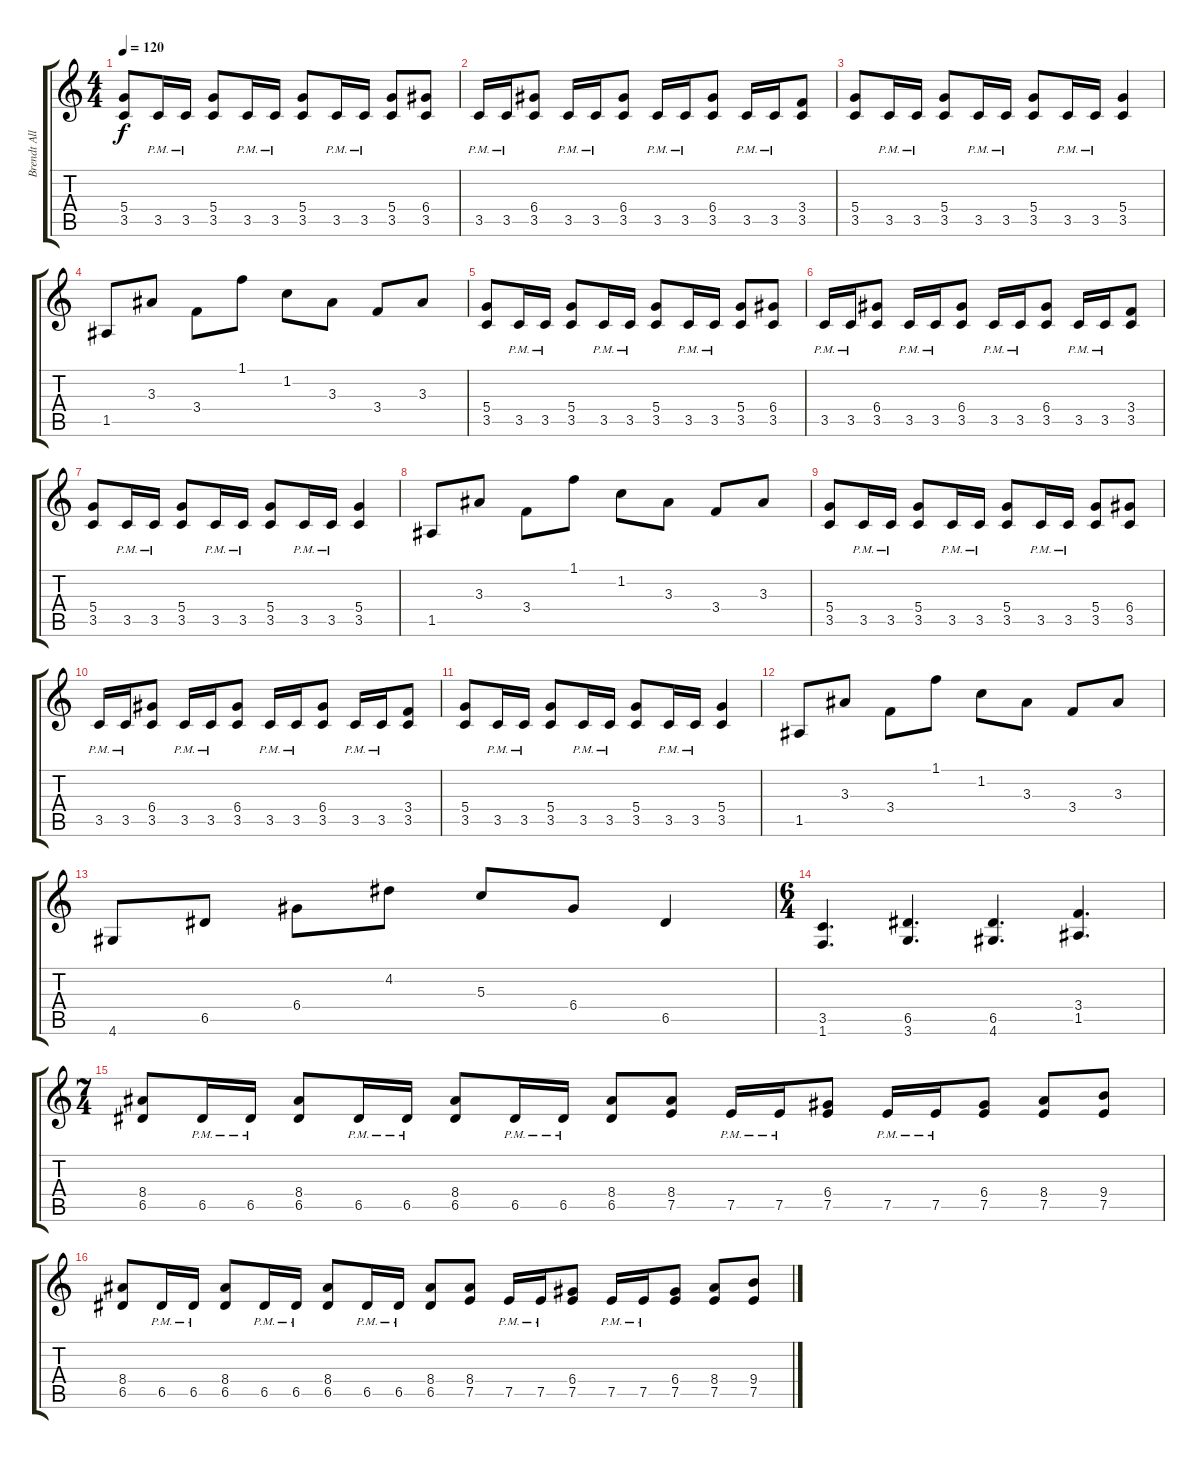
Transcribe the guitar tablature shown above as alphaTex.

\track ("Brendt Allman" "Brendt All") {instrument distortionguitar}
\staff {score tabs}
\tuning (E4 B3 G3 D3 A2 E2) {hide}
\ts (4 4)
\tempo 120
\clef g2
\ks c
(5.4 3.5).8{dy f} 3.5{pm}.16 3.5{pm}.16 (5.4 3.5).8 3.5{pm}.16 3.5{pm}.16 (5.4 3.5).8 3.5{pm}.16 3.5{pm}.16 (5.4 3.5).8 (6.4 3.5).8 |
3.5{pm}.16 3.5{pm}.16 (6.4 3.5).8 3.5{pm}.16 3.5{pm}.16 (6.4 3.5).8 3.5{pm}.16 3.5{pm}.16 (6.4 3.5).8 3.5{pm}.16 3.5{pm}.16 (3.4 3.5).8 |
(5.4 3.5).8 3.5{pm}.16 3.5{pm}.16 (5.4 3.5).8 3.5{pm}.16 3.5{pm}.16 (5.4 3.5).8 3.5{pm}.16 3.5{pm}.16 (5.4 3.5).4 |
1.5.8 3.3.8 3.4.8 1.1.8 1.2.8 3.3.8 3.4.8 3.3.8 |
(5.4 3.5).8 3.5{pm}.16 3.5{pm}.16 (5.4 3.5).8 3.5{pm}.16 3.5{pm}.16 (5.4 3.5).8 3.5{pm}.16 3.5{pm}.16 (5.4 3.5).8 (6.4 3.5).8 |
3.5{pm}.16 3.5{pm}.16 (6.4 3.5).8 3.5{pm}.16 3.5{pm}.16 (6.4 3.5).8 3.5{pm}.16 3.5{pm}.16 (6.4 3.5).8 3.5{pm}.16 3.5{pm}.16 (3.4 3.5).8 |
(5.4 3.5).8 3.5{pm}.16 3.5{pm}.16 (5.4 3.5).8 3.5{pm}.16 3.5{pm}.16 (5.4 3.5).8 3.5{pm}.16 3.5{pm}.16 (5.4 3.5).4 |
1.5.8 3.3.8 3.4.8 1.1.8 1.2.8 3.3.8 3.4.8 3.3.8 |
(5.4 3.5).8 3.5{pm}.16 3.5{pm}.16 (5.4 3.5).8 3.5{pm}.16 3.5{pm}.16 (5.4 3.5).8 3.5{pm}.16 3.5{pm}.16 (5.4 3.5).8 (6.4 3.5).8 |
3.5{pm}.16 3.5{pm}.16 (6.4 3.5).8 3.5{pm}.16 3.5{pm}.16 (6.4 3.5).8 3.5{pm}.16 3.5{pm}.16 (6.4 3.5).8 3.5{pm}.16 3.5{pm}.16 (3.4 3.5).8 |
(5.4 3.5).8 3.5{pm}.16 3.5{pm}.16 (5.4 3.5).8 3.5{pm}.16 3.5{pm}.16 (5.4 3.5).8 3.5{pm}.16 3.5{pm}.16 (5.4 3.5).4 |
1.5.8 3.3.8 3.4.8 1.1.8 1.2.8 3.3.8 3.4.8 3.3.8 |
4.6.8 6.5.8 6.4.8 4.2.8 5.3.8 6.4.8 6.5.4 |
\ts (6 4)
(3.5 1.6).4{d} (6.5 3.6).4{d} (6.5 4.6).4{d} (3.4 1.5).4{d} |
\ts (7 4)
(8.4 6.5).8 6.5{pm}.16 6.5{pm}.16 (8.4 6.5).8 6.5{pm}.16 6.5{pm}.16 (8.4 6.5).8 6.5{pm}.16 6.5{pm}.16 (8.4 6.5).8 (8.4 7.5).8 7.5{pm}.16 7.5{pm}.16 (6.4 7.5).8 7.5{pm}.16 7.5{pm}.16 (6.4 7.5).8 (8.4 7.5).8 (9.4 7.5).8 |
(8.4 6.5).8 6.5{pm}.16 6.5{pm}.16 (8.4 6.5).8 6.5{pm}.16 6.5{pm}.16 (8.4 6.5).8 6.5{pm}.16 6.5{pm}.16 (8.4 6.5).8 (8.4 7.5).8 7.5{pm}.16 7.5{pm}.16 (6.4 7.5).8 7.5{pm}.16 7.5{pm}.16 (6.4 7.5).8 (8.4 7.5).8 (9.4 7.5).8
